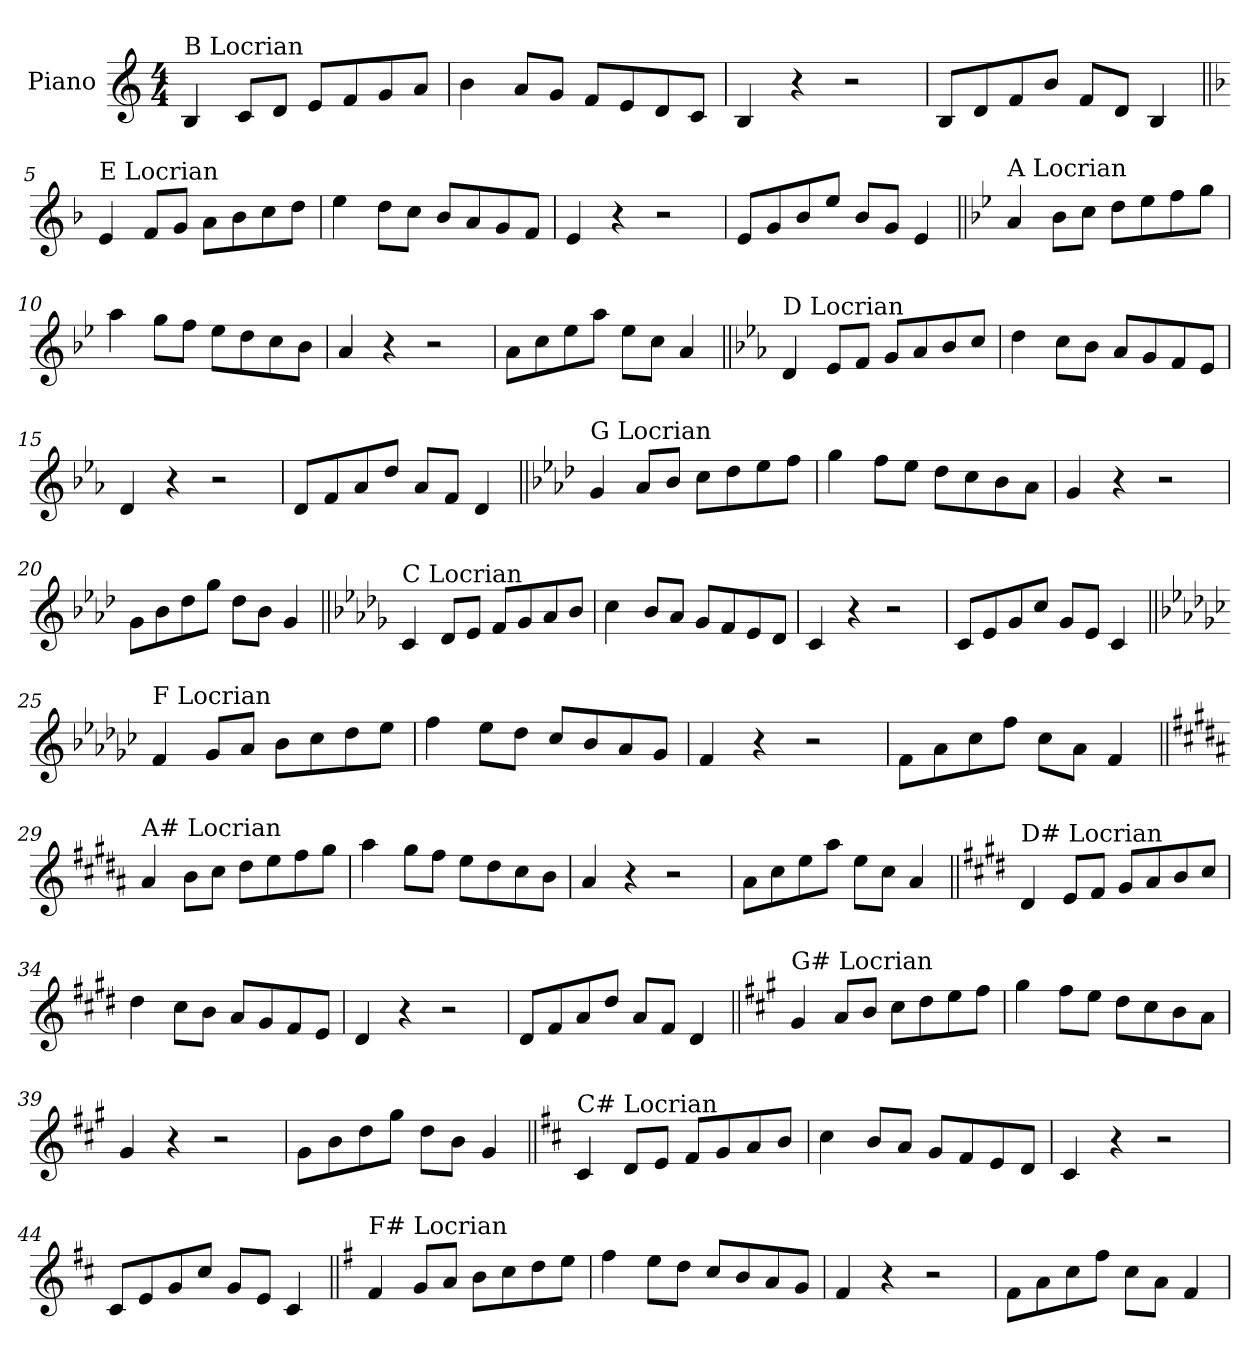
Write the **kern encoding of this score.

**kern
*part1
*staff1
*I"Piano
*I'Pno.
*clefG2
*k[]
*M4/4
=1
!LO:TX:a:t=B Locrian
4B/
8c/L
8d/J
8e/L
8f/
8g/
8a/J
=2
4b\
8a/L
8g/J
8f/L
8e/
8d/
8c/J
=3
4B/
4r
2r
=4
8B/L
8d/
8f/
8b/J
8f/L
8d/J
4B/
!!LO:LB:g=z
=5||
*k[b-]
!LO:TX:a:t=E Locrian
4e/
8f/L
8g/J
8a\L
8b-\
8cc\
8dd\J
=6
4ee\
8dd\L
8cc\J
8b-/L
8a/
8g/
8f/J
=7
4e/
4r
2r
=8
8e/L
8g/
8b-/
8ee/J
8b-/L
8g/J
4e/
!!LO:LB:g=z
=9||
*k[b-e-]
!LO:TX:a:t=A Locrian
4a/
8b-\L
8cc\J
8dd\L
8ee-\
8ff\
8gg\J
=10
4aa\
8gg\L
8ff\J
8ee-\L
8dd\
8cc\
8b-\J
=11
4a/
4r
2r
=12
8a\L
8cc\
8ee-\
8aa\J
8ee-\L
8cc\J
4a/
!!LO:LB:g=z
=13||
*k[b-e-a-]
!LO:TX:a:t=D Locrian
4d/
8e-/L
8f/J
8g/L
8a-/
8b-/
8cc/J
=14
4dd\
8cc\L
8b-\J
8a-/L
8g/
8f/
8e-/J
=15
4d/
4r
2r
=16
8d/L
8f/
8a-/
8dd/J
8a-/L
8f/J
4d/
!!LO:LB:g=z
=17||
*k[b-e-a-d-]
!LO:TX:a:t=G Locrian
4g/
8a-/L
8b-/J
8cc\L
8dd-\
8ee-\
8ff\J
=18
4gg\
8ff\L
8ee-\J
8dd-\L
8cc\
8b-\
8a-\J
=19
4g/
4r
2r
=20
8g\L
8b-\
8dd-\
8gg\J
8dd-\L
8b-\J
4g/
!!LO:LB:g=z
=21||
*k[b-e-a-d-g-]
!LO:TX:a:t=C Locrian
4c/
8d-/L
8e-/J
8f/L
8g-/
8a-/
8b-/J
=22
4cc\
8b-/L
8a-/J
8g-/L
8f/
8e-/
8d-/J
=23
4c/
4r
2r
=24
8c/L
8e-/
8g-/
8cc/J
8g-/L
8e-/J
4c/
!!LO:LB:g=z
=25||
*k[b-e-a-d-g-c-]
!LO:TX:a:t=F Locrian
4f/
8g-/L
8a-/J
8b-\L
8cc-\
8dd-\
8ee-\J
=26
4ff\
8ee-\L
8dd-\J
8cc-/L
8b-/
8a-/
8g-/J
=27
4f/
4r
2r
=28
8f\L
8a-\
8cc-\
8ff\J
8cc-\L
8a-\J
4f/
!!LO:LB:g=z
=29||
*k[f#c#g#d#a#]
!LO:TX:a:t=A# Locrian
4a#/
8b\L
8cc#\J
8dd#\L
8ee\
8ff#\
8gg#\J
=30
4aa#\
8gg#\L
8ff#\J
8ee\L
8dd#\
8cc#\
8b\J
=31
4a#/
4r
2r
=32
8a#\L
8cc#\
8ee\
8aa#\J
8ee\L
8cc#\J
4a#/
!!LO:LB:g=z
=33||
*k[f#c#g#d#]
!LO:TX:a:t=D# Locrian
4d#/
8e/L
8f#/J
8g#/L
8a/
8b/
8cc#/J
=34
4dd#\
8cc#\L
8b\J
8a/L
8g#/
8f#/
8e/J
=35
4d#/
4r
2r
=36
8d#/L
8f#/
8a/
8dd#/J
8a/L
8f#/J
4d#/
!!LO:LB:g=z
=37||
*k[f#c#g#]
!LO:TX:a:t=G# Locrian
4g#/
8a/L
8b/J
8cc#\L
8dd\
8ee\
8ff#\J
=38
4gg#\
8ff#\L
8ee\J
8dd\L
8cc#\
8b\
8a\J
=39
4g#/
4r
2r
=40
8g#\L
8b\
8dd\
8gg#\J
8dd\L
8b\J
4g#/
!!LO:LB:g=z
=41||
*k[f#c#]
!LO:TX:a:t=C# Locrian
4c#/
8d/L
8e/J
8f#/L
8g/
8a/
8b/J
=42
4cc#\
8b/L
8a/J
8g/L
8f#/
8e/
8d/J
=43
4c#/
4r
2r
=44
8c#/L
8e/
8g/
8cc#/J
8g/L
8e/J
4c#/
!!LO:LB:g=z
=45||
*k[f#]
!LO:TX:a:t=F# Locrian
4f#/
8g/L
8a/J
8b\L
8cc\
8dd\
8ee\J
=46
4ff#\
8ee\L
8dd\J
8cc/L
8b/
8a/
8g/J
=47
4f#/
4r
2r
=48
8f#\L
8a\
8cc\
8ff#\J
8cc\L
8a\J
4f#/
=
*-
